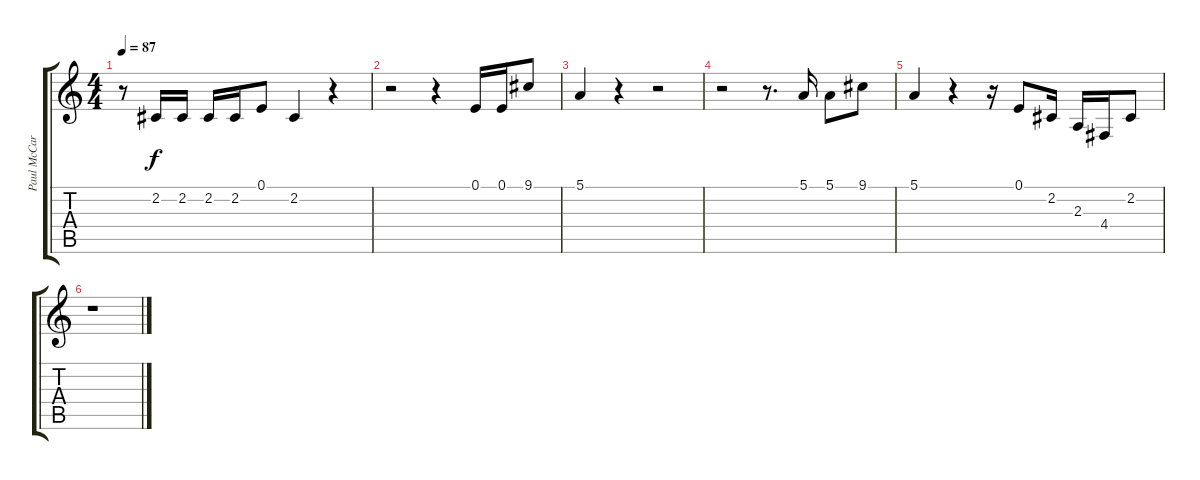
\track ("Paul McCartney (vox)" "Paul McCar") {instrument tenorsax}
\staff {score tabs}
\tuning (E4 B3 G3 D3 A2 E2) {hide}
\ts (4 4)
\tempo 87
\clef g2
\ks c
r.8{dy f} 2.2.16 2.2.16 2.2.16 2.2.16 0.1.8 2.2.4 r.4 |
r.2 r.4 0.1.16 0.1.16 9.1.8 |
5.1.4 r.4 r.2 |
r.2 r.8{d} 5.1.16 5.1.8 9.1.8 |
5.1.4 r.4 r.16 0.1.8 2.2.16 2.3.16 4.4.16 2.2.8 |
r.1
